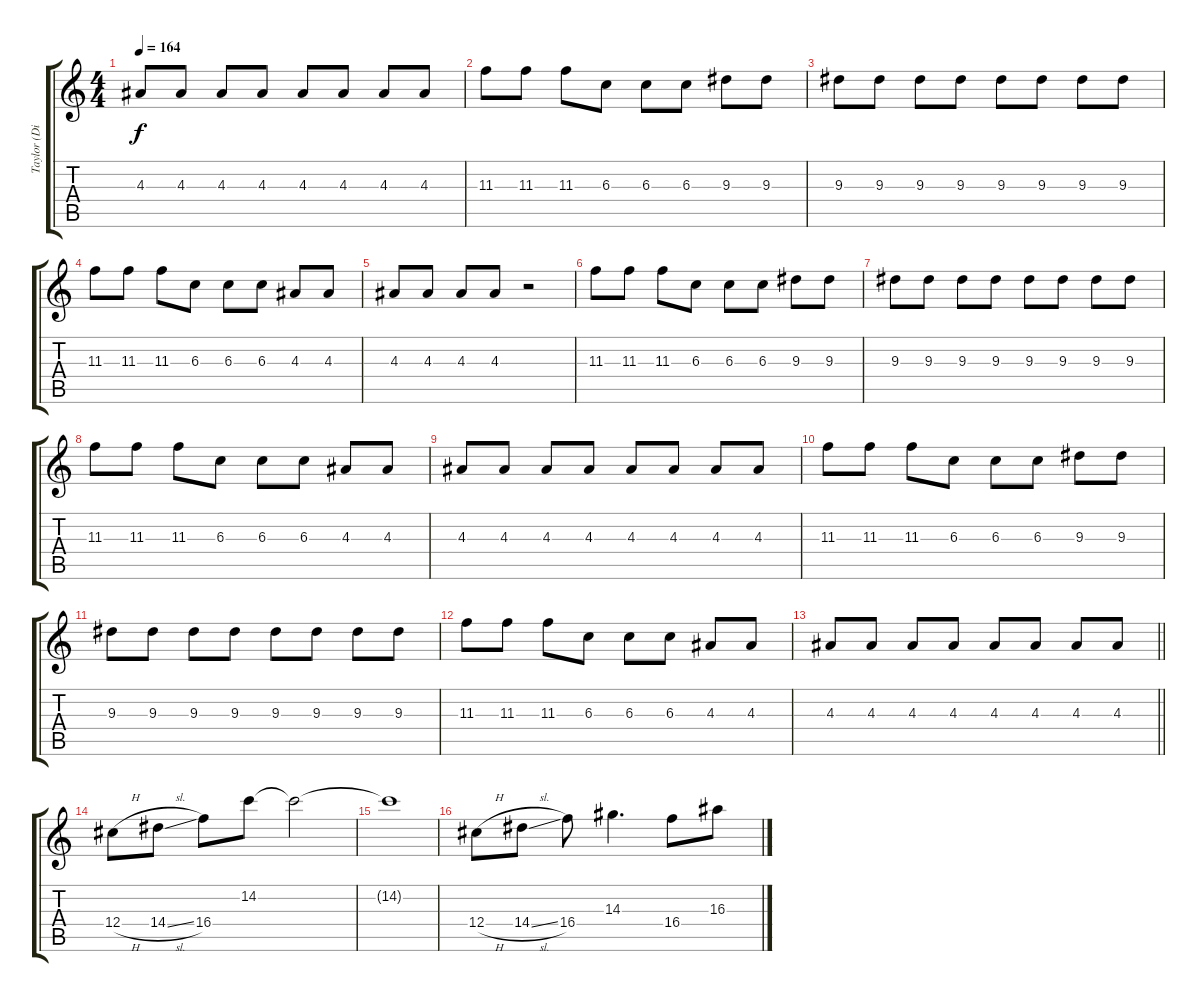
\track ("Taylor (Disto)" "Taylor (Di") {instrument distortionguitar}
\staff {score tabs}
\tuning (Eb4 Bb3 Gb3 Db3 Ab2 Db2) {hide}
\ts (4 4)
\tempo 164
\clef g2
\ks c
4.3.8{dy f} 4.3.8 4.3.8 4.3.8 4.3.8 4.3.8 4.3.8 4.3.8 |
11.3.8 11.3.8 11.3.8 6.3.8 6.3.8 6.3.8 9.3.8 9.3.8 |
9.3.8 9.3.8 9.3.8 9.3.8 9.3.8 9.3.8 9.3.8 9.3.8 |
11.3.8 11.3.8 11.3.8 6.3.8 6.3.8 6.3.8 4.3.8 4.3.8 |
4.3.8 4.3.8 4.3.8 4.3.8 r.2 |
11.3.8 11.3.8 11.3.8 6.3.8 6.3.8 6.3.8 9.3.8 9.3.8 |
9.3.8 9.3.8 9.3.8 9.3.8 9.3.8 9.3.8 9.3.8 9.3.8 |
11.3.8 11.3.8 11.3.8 6.3.8 6.3.8 6.3.8 4.3.8 4.3.8 |
4.3.8 4.3.8 4.3.8 4.3.8 4.3.8 4.3.8 4.3.8 4.3.8 |
11.3.8 11.3.8 11.3.8 6.3.8 6.3.8 6.3.8 9.3.8 9.3.8 |
9.3.8 9.3.8 9.3.8 9.3.8 9.3.8 9.3.8 9.3.8 9.3.8 |
11.3.8 11.3.8 11.3.8 6.3.8 6.3.8 6.3.8 4.3.8 4.3.8 |
\barLineRight lightlight
4.3.8 4.3.8 4.3.8 4.3.8 4.3.8 4.3.8 4.3.8 4.3.8 |
12.4{h}.8 14.4{sl}.8 16.4.8 14.2.8 14.2{t}.2 |
14.2{t}.1{volume 4} |
12.4{h}.8{volume 13} 14.4{sl}.8 16.4.8 14.3.4{d} 16.4.8 16.3.8
